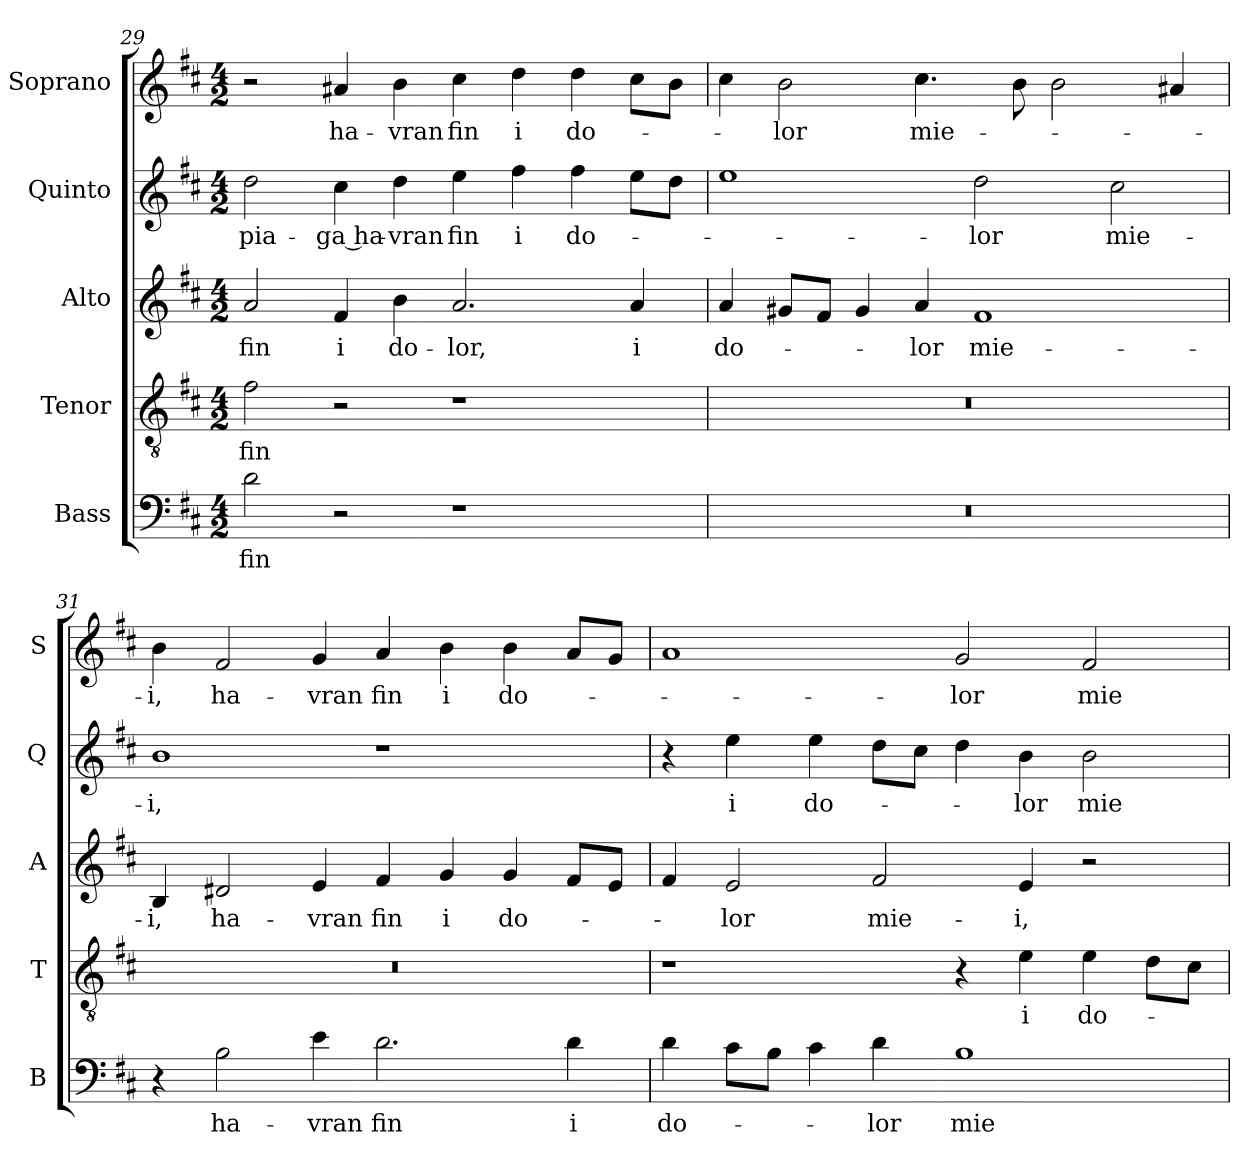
**kern	**text	**kern	**text	**kern	**text	**kern	**text	**kern	**text
*part5	*part5	*part4	*part4	*part3	*part3	*part2	*part2	*part1	*part1
*staff5	*staff5	*staff4	*staff4	*staff3	*staff3	*staff2	*staff2	*staff1	*staff1
*I"Bass	*	*I"Tenor	*	*I"Alto	*	*I"Quinto	*	*I"Soprano	*
*I'B	*	*I'T	*	*I'A	*	*I'Q	*	*I'S	*
*clefF4	*	*clefGv2	*	*clefG2	*	*clefG2	*	*clefG2	*
*k[f#c#]	*	*k[f#c#]	*	*k[f#c#]	*	*k[f#c#]	*	*k[f#c#]	*
*D:	*	*D:	*	*D:	*	*D:	*	*D:	*
*M4/2	*	*M4/2	*	*M4/2	*	*M4/2	*	*M4/2	*
=29	=29	=29	=29	=29	=29	=29	=29	=29	=29
!	!LO:LY:b	!	!	!	!	!	!	!	!
!	!	!	!LO:LY:b	!	!	!	!	!	!
!	!	!	!	!	!LO:LY:b	!	!	!	!
!	!	!	!	!	!	!	!LO:LY:b	!	!
2d\	fin	2f#\	fin	2a/	fin	2dd\	pia-	2r	.
!	!	!	!	!	!LO:LY:b	!	!	!	!
!	!	!	!	!	!	!	!LO:LY:b	!	!
!	!	!	!	!	!	!	!	!	!LO:LY:b
2r	.	2r	.	4f#/	i	4cc#\	-ga ha-	4a#X/	ha-
!	!	!	!	!	!LO:LY:b	!	!	!	!
!	!	!	!	!	!	!	!LO:LY:b	!	!
!	!	!	!	!	!	!	!	!	!LO:LY:b
.	.	.	.	4b\	do-	4dd\	-vran	4b\	-vran
!	!	!	!	!	!LO:LY:b	!	!	!	!
!	!	!	!	!	!	!	!LO:LY:b	!	!
!	!	!	!	!	!	!	!	!	!LO:LY:b
1r	.	1r	.	2.a/	-lor,	4ee\	fin	4cc#\	fin
!	!	!	!	!	!	!	!LO:LY:b	!	!
!	!	!	!	!	!	!	!	!	!LO:LY:b
.	.	.	.	.	.	4ff#\	i	4dd\	i
!	!	!	!	!	!	!	!LO:LY:b	!	!
!	!	!	!	!	!	!	!	!	!LO:LY:b
.	.	.	.	.	.	4ff#\	do-	4dd\	do-
!	!	!	!	!	!LO:LY:b	!	!	!	!
.	.	.	.	4a/	i	8ee\L	.	8cc#\L	.
.	.	.	.	.	.	8dd\J	.	8b\J	.
=30	=30	=30	=30	=30	=30	=30	=30	=30	=30
!	!	!	!	!	!LO:LY:b	!	!	!	!
0r	.	0r	.	4a/	do-	1ee	.	4cc#\	.
!	!	!	!	!	!	!	!	!	!LO:LY:b
.	.	.	.	8g#X/L	.	.	.	2b\	-lor
.	.	.	.	8f#/J	.	.	.	.	.
.	.	.	.	4g#/	.	.	.	.	.
!	!	!	!	!	!LO:LY:b	!	!	!	!
!	!	!	!	!	!	!	!	!	!LO:LY:b
.	.	.	.	4a/	-lor	.	.	4.cc#\	mie-
!	!	!	!	!	!LO:LY:b	!	!	!	!
!	!	!	!	!	!	!	!LO:LY:b	!	!
.	.	.	.	1f#	mie-	2dd\	-lor	.	.
.	.	.	.	.	.	.	.	8b\	.
.	.	.	.	.	.	.	.	2b\	.
!	!	!	!	!	!	!	!LO:LY:b	!	!
.	.	.	.	.	.	2cc#\	mie-	.	.
.	.	.	.	.	.	.	.	4a#X/	.
!!LO:LB:g=z
=31	=31	=31	=31	=31	=31	=31	=31	=31	=31
!	!	!	!	!	!LO:LY:b	!	!	!	!
!	!	!	!	!	!	!	!LO:LY:b	!	!
!	!	!	!	!	!	!	!	!	!LO:LY:b
4r	.	0r	.	4B/	-i,	1b	-i,	4b\	-i,
!	!LO:LY:b	!	!	!	!	!	!	!	!
!	!	!	!	!	!LO:LY:b	!	!	!	!
!	!	!	!	!	!	!	!	!	!LO:LY:b
2B\	ha-	.	.	2d#X/	ha-	.	.	2f#/	ha-
!	!LO:LY:b	!	!	!	!	!	!	!	!
!	!	!	!	!	!LO:LY:b	!	!	!	!
!	!	!	!	!	!	!	!	!	!LO:LY:b
4e\	-vran	.	.	4e/	-vran	.	.	4g/	-vran
!	!LO:LY:b	!	!	!	!	!	!	!	!
!	!	!	!	!	!LO:LY:b	!	!	!	!
!	!	!	!	!	!	!	!	!	!LO:LY:b
2.d\	fin	.	.	4f#/	fin	1r	.	4a/	fin
!	!	!	!	!	!LO:LY:b	!	!	!	!
!	!	!	!	!	!	!	!	!	!LO:LY:b
.	.	.	.	4g/	i	.	.	4b\	i
!	!	!	!	!	!LO:LY:b	!	!	!	!
!	!	!	!	!	!	!	!	!	!LO:LY:b
.	.	.	.	4g/	do-	.	.	4b\	do-
!	!LO:LY:b	!	!	!	!	!	!	!	!
4d\	i	.	.	8f#/L	.	.	.	8a/L	.
.	.	.	.	8e/J	.	.	.	8g/J	.
=32	=32	=32	=32	=32	=32	=32	=32	=32	=32
!	!LO:LY:b	!	!	!	!	!	!	!	!
4d\	do-	1r	.	4f#/	.	4r	.	1a	.
!	!	!	!	!	!LO:LY:b	!	!	!	!
!	!	!	!	!	!	!	!LO:LY:b	!	!
8c#\L	.	.	.	2e/	-lor	4ee\	i	.	.
8B\J	.	.	.	.	.	.	.	.	.
!	!	!	!	!	!	!	!LO:LY:b	!	!
4c#\	.	.	.	.	.	4ee\	do-	.	.
!	!LO:LY:b	!	!	!	!	!	!	!	!
!	!	!	!	!	!LO:LY:b	!	!	!	!
4d\	-lor	.	.	2f#/	mie-	8dd\L	.	.	.
.	.	.	.	.	.	8cc#\J	.	.	.
!	!LO:LY:b	!	!	!	!	!	!	!	!
!	!	!	!	!	!	!	!	!	!LO:LY:b
1B	mie-	4r	.	.	.	4dd\	.	2g/	-lor
!	!	!	!LO:LY:b	!	!	!	!	!	!
!	!	!	!	!	!LO:LY:b	!	!	!	!
!	!	!	!	!	!	!	!LO:LY:b	!	!
.	.	4e\	i	4e/	-i,	4b\	-lor	.	.
!	!	!	!LO:LY:b	!	!	!	!	!	!
!	!	!	!	!	!	!	!LO:LY:b	!	!
!	!	!	!	!	!	!	!	!	!LO:LY:b
.	.	4e\	do-	2r	.	2b\	mie-	2f#/	mie-
.	.	8d\L	.	.	.	.	.	.	.
.	.	8c#\J	.	.	.	.	.	.	.
=	=	=	=	=	=	=	=	=	=
*-	*-	*-	*-	*-	*-	*-	*-	*-	*-
